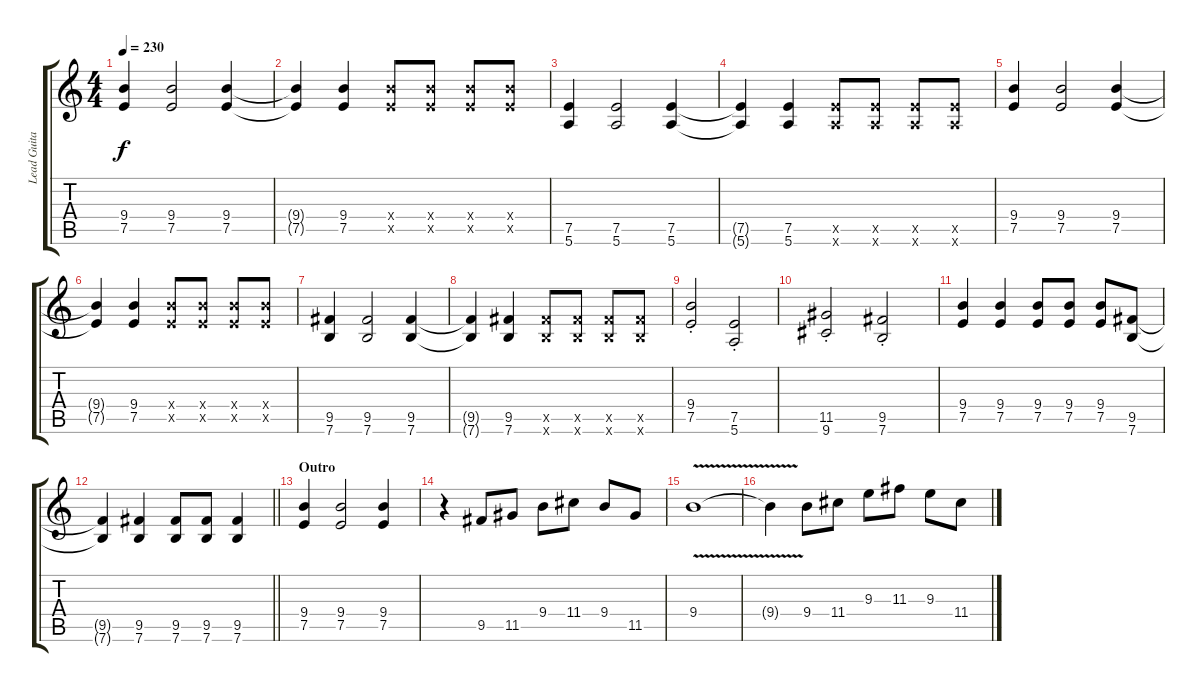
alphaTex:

\track ("Lead Guitar" "Lead Guita") {instrument distortionguitar}
\staff {score tabs}
\tuning (E4 B3 G3 D3 A2 E2) {hide}
\ts (4 4)
\tempo 230
\clef g2
\ks c
(9.4 7.5).4{dy f} (9.4 7.5).2 (9.4 7.5).4 |
(9.4{t} 7.5{t}).4 (9.4 7.5).4 (9.4{x} 7.5{x}).8 (9.4{x} 7.5{x}).8 (9.4{x} 7.5{x}).8 (9.4{x} 7.5{x}).8 |
(7.5 5.6).4 (7.5 5.6).2 (7.5 5.6).4 |
(7.5{t} 5.6{t}).4 (7.5 5.6).4 (7.5{x} 5.6{x}).8 (7.5{x} 5.6{x}).8 (7.5{x} 5.6{x}).8 (7.5{x} 5.6{x}).8 |
(9.4 7.5).4 (9.4 7.5).2 (9.4 7.5).4 |
(9.4{t} 7.5{t}).4 (9.4 7.5).4 (9.4{x} 7.5{x}).8 (9.4{x} 7.5{x}).8 (9.4{x} 7.5{x}).8 (9.4{x} 7.5{x}).8 |
(9.5 7.6).4 (9.5 7.6).2 (9.5 7.6).4 |
(9.5{t} 7.6{t}).4 (9.5 7.6).4 (9.5{x} 7.6{x}).8 (9.5{x} 7.6{x}).8 (9.5{x} 7.6{x}).8 (9.5{x} 7.6{x}).8 |
(9.4{st} 7.5{st}).2 (7.5{st} 5.6{st}).2 |
(11.5{st} 9.6{st}).2 (9.5{st} 7.6{st}).2 |
(9.4 7.5).4 (9.4 7.5).4 (9.4 7.5).8 (9.4 7.5).8 (9.4 7.5).8 (9.5 7.6).8 |
\barLineRight lightlight
(9.5{t} 7.6{t}).4 (9.5 7.6).4 (9.5 7.6).8 (9.5 7.6).8 (9.5 7.6).4 |
\section ("" "Outro")
(9.4 7.5).4 (9.4 7.5).2 (9.4 7.5).4 |
r.4 9.5.8 11.5.8 9.4.8 11.4.8 9.4.8 11.5.8 |
9.4{v}.1 |
9.4{t}.4 9.4.8 11.4.8 9.3.8 11.3.8 9.3.8 11.4.8
